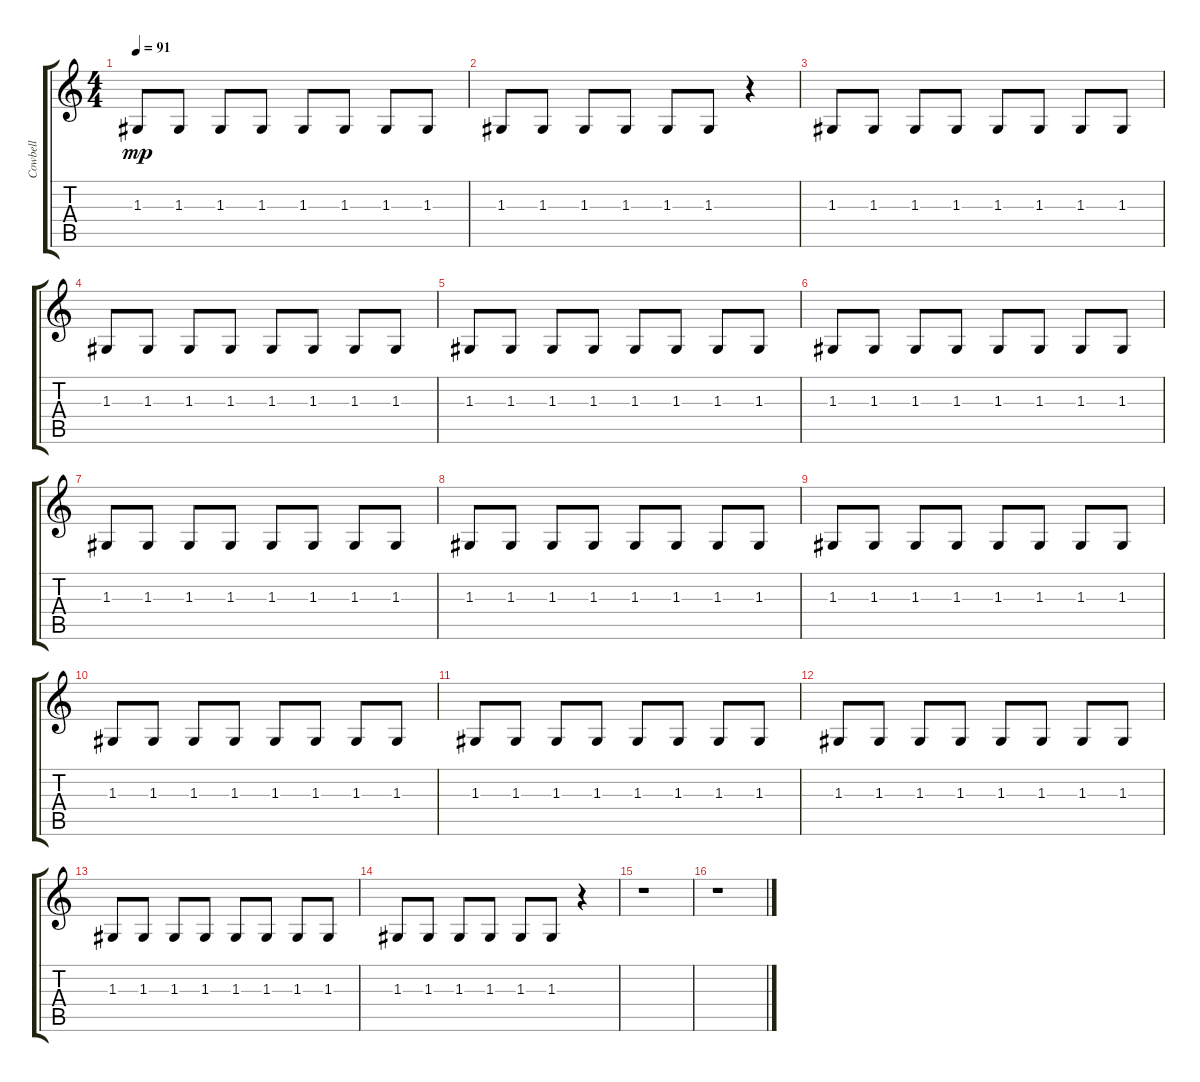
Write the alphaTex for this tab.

\track ("Cowbell" "Cowbell") {instrument whistle}
\staff {score tabs}
\tuning (E4 B3 G3 D3 A2 E2) {hide}
\ts (4 4)
\tempo 91
\clef g2
\ks c
1.3.8{dy mp} 1.3.8 1.3.8 1.3.8 1.3.8 1.3.8 1.3.8 1.3.8 |
1.3.8 1.3.8 1.3.8 1.3.8 1.3.8 1.3.8 r.4 |
1.3.8{volume 16} 1.3.8 1.3.8 1.3.8 1.3.8 1.3.8 1.3.8 1.3.8 |
1.3.8 1.3.8 1.3.8 1.3.8 1.3.8 1.3.8 1.3.8 1.3.8 |
1.3.8 1.3.8 1.3.8 1.3.8 1.3.8 1.3.8 1.3.8 1.3.8 |
1.3.8 1.3.8 1.3.8 1.3.8 1.3.8 1.3.8 1.3.8 1.3.8 |
1.3.8 1.3.8 1.3.8 1.3.8 1.3.8 1.3.8 1.3.8 1.3.8 |
1.3.8 1.3.8 1.3.8 1.3.8 1.3.8 1.3.8 1.3.8 1.3.8 |
1.3.8 1.3.8 1.3.8 1.3.8 1.3.8 1.3.8 1.3.8 1.3.8 |
1.3.8 1.3.8 1.3.8 1.3.8 1.3.8 1.3.8 1.3.8 1.3.8 |
1.3.8 1.3.8 1.3.8 1.3.8 1.3.8 1.3.8 1.3.8 1.3.8 |
1.3.8 1.3.8 1.3.8 1.3.8 1.3.8 1.3.8 1.3.8 1.3.8 |
1.3.8 1.3.8 1.3.8 1.3.8 1.3.8 1.3.8 1.3.8 1.3.8 |
1.3.8 1.3.8 1.3.8 1.3.8 1.3.8 1.3.8 r.4 |
r.1 |
r.1
